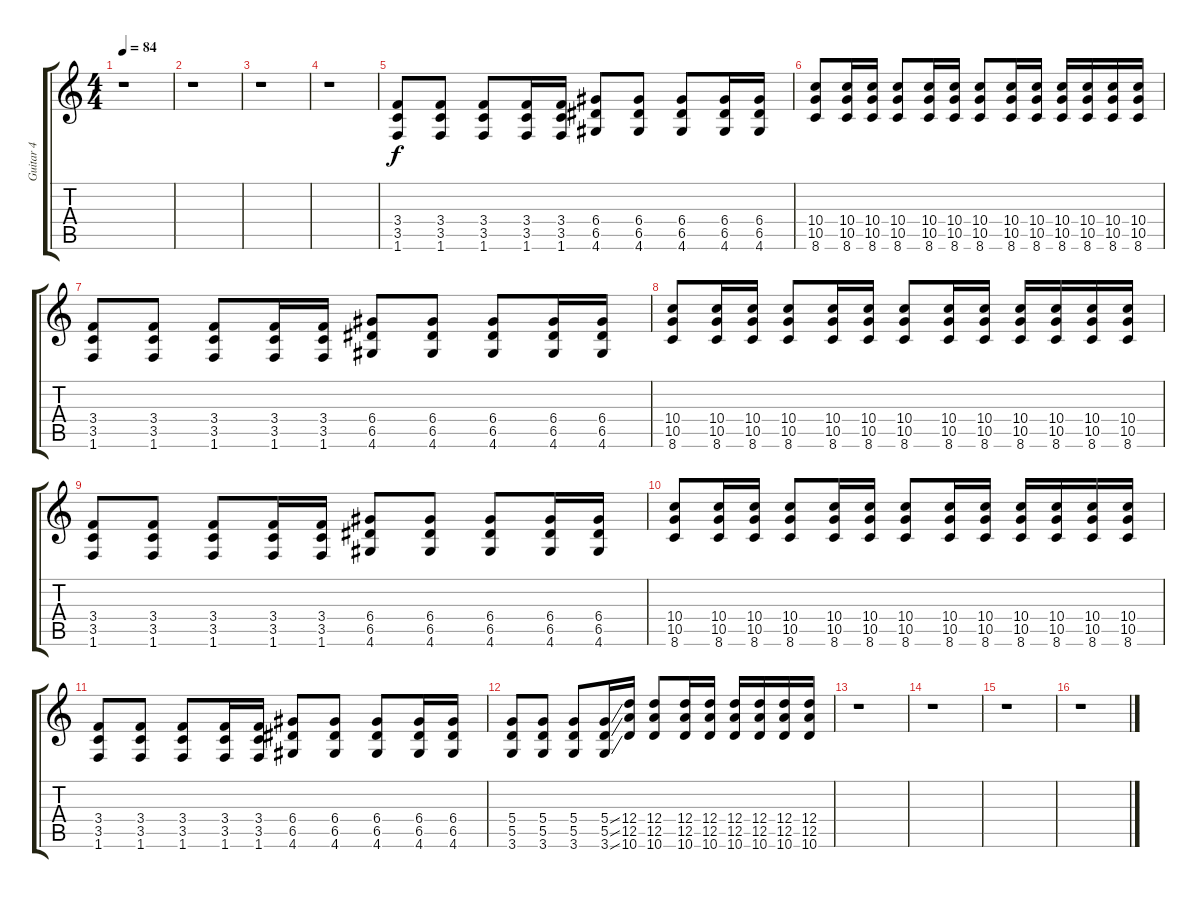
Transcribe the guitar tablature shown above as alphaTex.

\track ("Guitar 4" "Guitar 4") {instrument distortionguitar}
\staff {score tabs}
\tuning (E4 B3 G3 D3 A2 E2) {hide}
\ts (4 4)
\tempo 84
\clef g2
\ks c
r.1{dy f} |
r.1 |
r.1 |
r.1 |
(3.4 3.5 1.6).8 (3.4 3.5 1.6).8 (3.4 3.5 1.6).8 (3.4 3.5 1.6).16 (3.4 3.5 1.6).16 (6.4 6.5 4.6).8 (6.4 6.5 4.6).8 (6.4 6.5 4.6).8 (6.4 6.5 4.6).16 (6.4 6.5 4.6).16 |
(10.4 10.5 8.6).8 (10.4 10.5 8.6).16 (10.4 10.5 8.6).16 (10.4 10.5 8.6).8 (10.4 10.5 8.6).16 (10.4 10.5 8.6).16 (10.4 10.5 8.6).8 (10.4 10.5 8.6).16 (10.4 10.5 8.6).16 (10.4 10.5 8.6).16 (10.4 10.5 8.6).16 (10.4 10.5 8.6).16 (10.4 10.5 8.6).16 |
(3.4 3.5 1.6).8 (3.4 3.5 1.6).8 (3.4 3.5 1.6).8 (3.4 3.5 1.6).16 (3.4 3.5 1.6).16 (6.4 6.5 4.6).8 (6.4 6.5 4.6).8 (6.4 6.5 4.6).8 (6.4 6.5 4.6).16 (6.4 6.5 4.6).16 |
(10.4 10.5 8.6).8 (10.4 10.5 8.6).16 (10.4 10.5 8.6).16 (10.4 10.5 8.6).8 (10.4 10.5 8.6).16 (10.4 10.5 8.6).16 (10.4 10.5 8.6).8 (10.4 10.5 8.6).16 (10.4 10.5 8.6).16 (10.4 10.5 8.6).16 (10.4 10.5 8.6).16 (10.4 10.5 8.6).16 (10.4 10.5 8.6).16 |
(3.4 3.5 1.6).8 (3.4 3.5 1.6).8 (3.4 3.5 1.6).8 (3.4 3.5 1.6).16 (3.4 3.5 1.6).16 (6.4 6.5 4.6).8 (6.4 6.5 4.6).8 (6.4 6.5 4.6).8 (6.4 6.5 4.6).16 (6.4 6.5 4.6).16 |
(10.4 10.5 8.6).8 (10.4 10.5 8.6).16 (10.4 10.5 8.6).16 (10.4 10.5 8.6).8 (10.4 10.5 8.6).16 (10.4 10.5 8.6).16 (10.4 10.5 8.6).8 (10.4 10.5 8.6).16 (10.4 10.5 8.6).16 (10.4 10.5 8.6).16 (10.4 10.5 8.6).16 (10.4 10.5 8.6).16 (10.4 10.5 8.6).16 |
(3.4 3.5 1.6).8 (3.4 3.5 1.6).8 (3.4 3.5 1.6).8 (3.4 3.5 1.6).16 (3.4 3.5 1.6).16 (6.4 6.5 4.6).8 (6.4 6.5 4.6).8 (6.4 6.5 4.6).8 (6.4 6.5 4.6).16 (6.4 6.5 4.6).16 |
(5.4 5.5 3.6).8 (5.4 5.5 3.6).8 (5.4 5.5 3.6).8 (5.4{ss} 5.5{ss} 3.6{ss}).16 (12.4 12.5 10.6).16 (12.4 12.5 10.6).8 (12.4 12.5 10.6).16 (12.4 12.5 10.6).16 (12.4 12.5 10.6).16 (12.4 12.5 10.6).16 (12.4 12.5 10.6).16 (12.4 12.5 10.6).16 |
r.1 |
r.1 |
r.1 |
r.1
